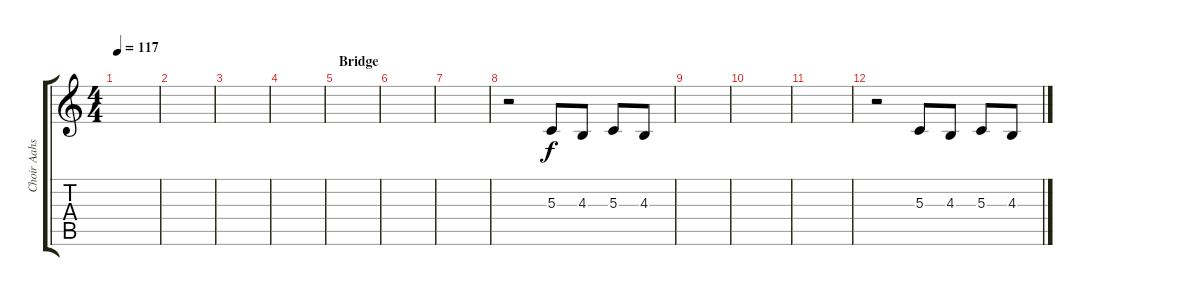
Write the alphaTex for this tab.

\track ("Choir Aahs/Piano" "Choir Aahs") {instrument choiraahs}
\staff {score tabs}
\tuning (E4 B3 G3 D3 A2 E2) {hide}
\ts (4 4)
\tempo 117
\clef g2
\ks c
|
|
|
|
\section ("" "Bridge")
|
|
|
r.2{instrument choiraahs} 5.3.8 4.3.8 5.3.8 4.3.8 |
|
|
|
r.2 5.3.8 4.3.8 5.3.8 4.3.8
